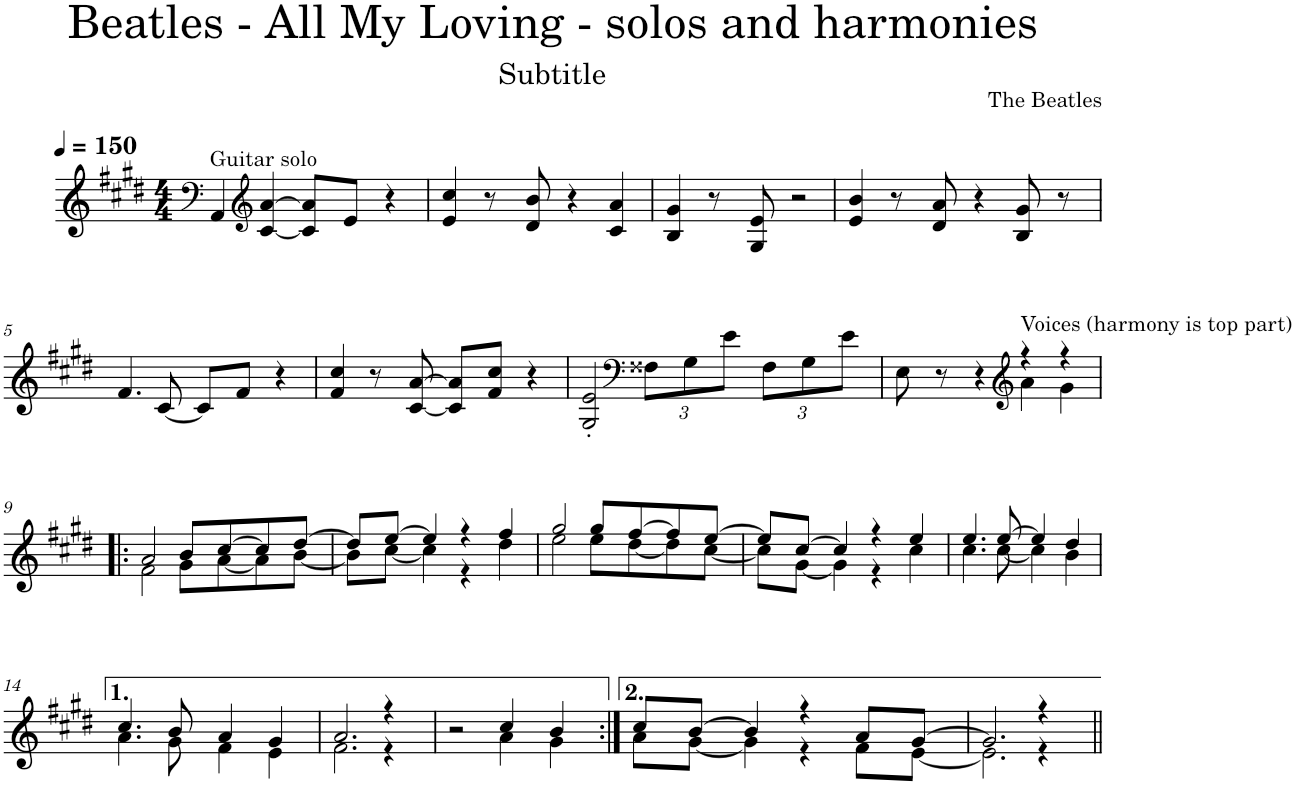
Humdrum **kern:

**kern	**kern
*part1	*part1
*staff2	*staff1
*I"Piano	*
*I'Pno.	*
*stria5	*
*clefF4	*clefF4
*k[f#c#g#d#]	*k[f#c#g#d#]
*M4/4	*M4/4
*MM150	*MM150
=1	=1
!	!LO:TX:a:t=Guitar solo
4AA	4AA/
*	*clefG2
4r	[4c#/ [4a/
2r	8c#/] 8a/]L
.	8e/J
.	4r
=2	=2
1r	4e/ 4cc#/
.	8r
.	8d#/ 8b/
.	4r
.	4c#/ 4a/
=3	=3
1r	4B/ 4g#/
.	8r
.	8G#/ 8e/
.	2r
=4	=4
1r	4e/ 4b/
.	8r
.	8d#/ 8a/
.	4r
.	8B/ 8g#/
.	8r
!!LO:LB:g=z
=5	=5
1r	4.f#/
.	[8c#/
.	8c#/L]
.	8f#/J
.	4r
=6	=6
1r	4f#/ 4cc#/
.	8r
.	[8c#/ [8a/
.	8c#/] 8a/]L
.	8f#/ 8cc#/J
.	4r
=7	=7
1r	2G#/' 2e/'
*	*clefF4
*	*Xbrackettup
.	12F##X\L
.	12G#\
.	12e\J
.	12F##\L
.	12G#\
.	12e\J
=8	=8
*	*^
1r	8E\	2ryy
.	8r	.
.	4r	.
*	*clefG2	*
!	!LO:TX:a:t=Voices (harmony is top part)	!
.	4r	4a\
.	4r	4g#\
!!LO:LB:g=z	!!
=9!|:	=9!|:	=9!|:
1r	2a/	2f#\
.	8b/L	8g#\L
.	[8cc#/	[8a\
.	8cc#/]	8a\]
.	[8dd#/J	[8b\J
=10	=10	=10
1r	8dd#/L]	8b\L]
.	[8ee/J	[8cc#\J
.	4ee/]	4cc#\]
.	4r	4r
.	4ff#/	4dd#\
=11	=11	=11
1r	2gg#/	2ee\
.	8gg#/L	8ee\L
.	[8ff#/	[8dd#\
.	8ff#/]	8dd#\]
.	[8ee/J	[8cc#\J
=12	=12	=12
1r	8ee/L]	8cc#\L]
.	[8cc#/J	[8g#\J
.	4cc#/]	4g#\]
.	4r	4r
.	4ee/	4cc#\
=13	=13	=13
1r	4.ee/	4.cc#\
.	[8ee/	[8cc#\
.	4ee/]	4cc#\]
.	4dd#/	4b\
!!LO:LB:g=z	!!
=14	=14	=14
1r	4.cc#/	4.a\
.	8b/	8g#\
.	4a/	4f#\
.	4g#/	4e\
=15	=15	=15
1r	2.a/	2.f#\
.	4r	4r
=16	=16	=16
1r	2r	2ryy
.	4cc#/	4a\
.	4b/	4g#\
=17:|!	=17:|!	=17:|!
1r	8cc#/L	8a\L
.	[8b/J	[8g#\J
.	4b/]	4g#\]
.	4r	4r
.	8a/L	8f#\L
.	[8g#/J	[8e\J
=18	=18	=18
1r	2.g#/]	2.e\]
.	4r	4r
*	*v	*v
=||	=||
*-	*-
